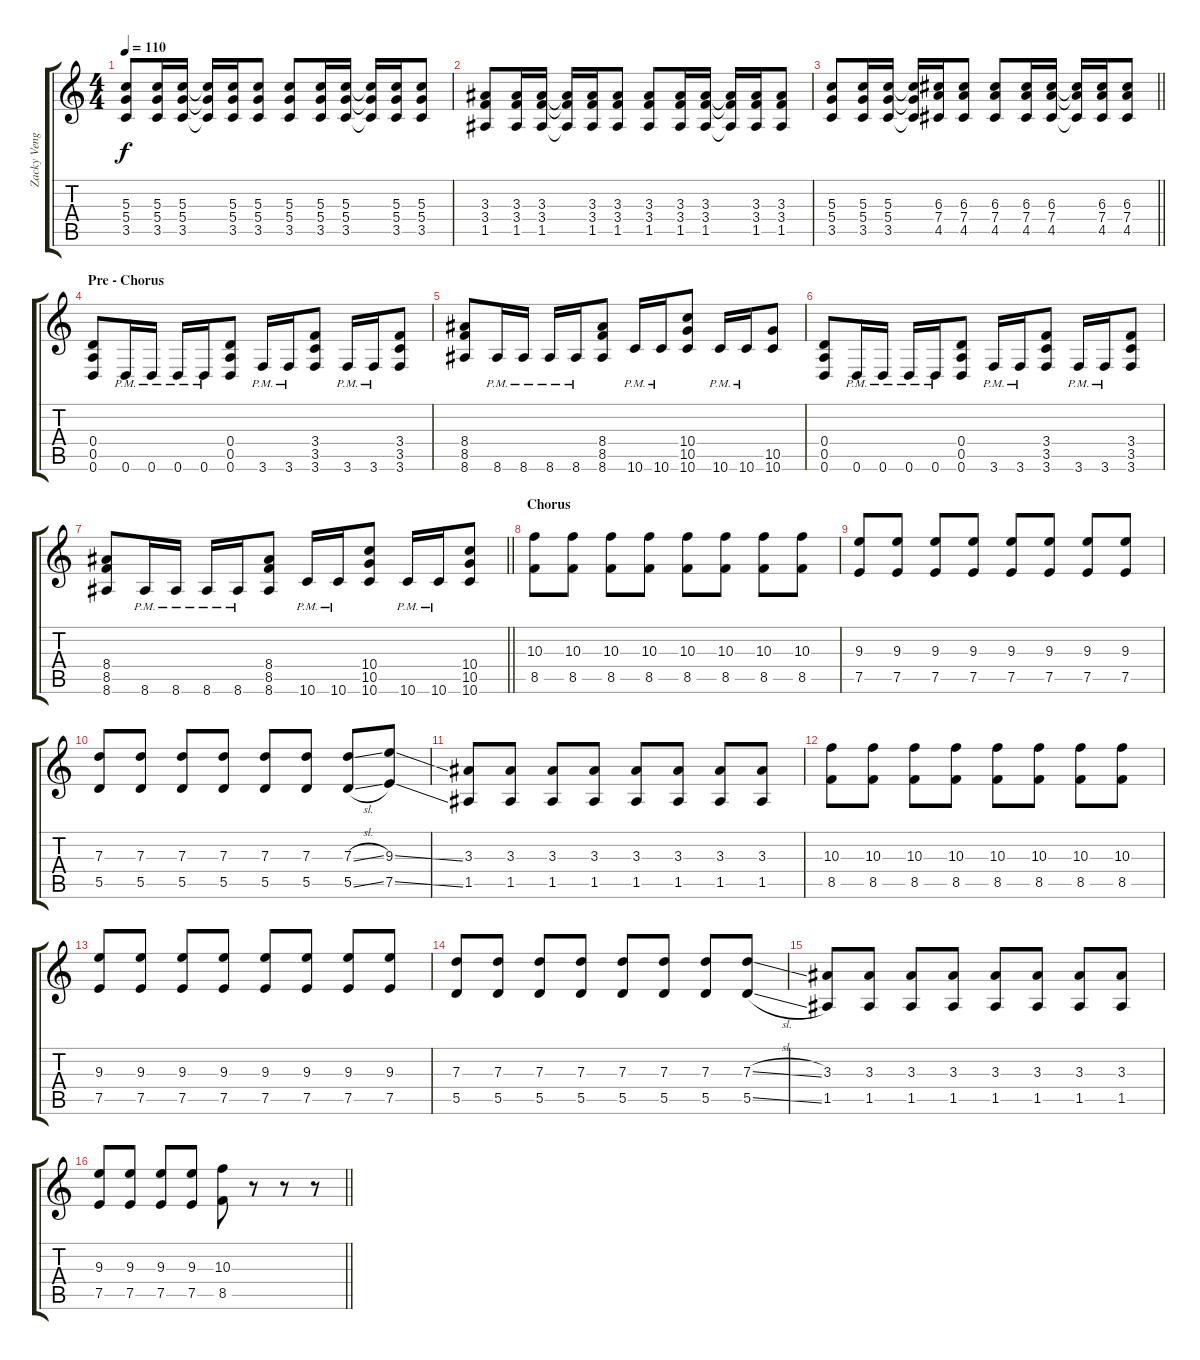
\track ("Zacky Vengeance - Lead" "Zacky Veng") {instrument overdrivenguitar}
\staff {score tabs}
\tuning (E4 B3 G3 D3 A2 D2) {hide}
\ts (4 4)
\tempo 110
\clef g2
\ks c
(5.3 5.4 3.5).8{dy f} (5.3 5.4 3.5).16 (5.3 5.4 3.5).16 (5.3{t} 5.4{t} 3.5{t}).16 (5.3 5.4 3.5).16 (5.3 5.4 3.5).8 (5.3 5.4 3.5).8 (5.3 5.4 3.5).16 (5.3 5.4 3.5).16 (5.3{t} 5.4{t} 3.5{t}).16 (5.3 5.4 3.5).16 (5.3 5.4 3.5).8 |
(3.3 3.4 1.5).8 (3.3 3.4 1.5).16 (3.3 3.4 1.5).16 (3.3{t} 3.4{t} 1.5{t}).16 (3.3 3.4 1.5).16 (3.3 3.4 1.5).8 (3.3 3.4 1.5).8 (3.3 3.4 1.5).16 (3.3 3.4 1.5).16 (3.3{t} 3.4{t} 1.5{t}).16 (3.3 3.4 1.5).16 (3.3 3.4 1.5).8 |
\barLineRight lightlight
(5.3 5.4 3.5).8 (5.3 5.4 3.5).16 (5.3 5.4 3.5).16 (5.3{t} 5.4{t} 3.5{t}).16 (6.3 7.4 4.5).16 (6.3 7.4 4.5).8 (6.3 7.4 4.5).8 (6.3 7.4 4.5).16 (6.3 7.4 4.5).16 (6.3{t} 7.4{t} 4.5{t}).16 (6.3 7.4 4.5).16 (6.3 7.4 4.5).8 |
\section ("" "Pre - Chorus ")
(0.4 0.5 0.6).8 0.6{pm}.16 0.6{pm}.16 0.6{pm}.16 0.6{pm}.16 (0.4 0.5 0.6).8 3.6{pm}.16 3.6{pm}.16 (3.4 3.5 3.6).8 3.6{pm}.16 3.6{pm}.16 (3.4 3.5 3.6).8 |
(8.4 8.5 8.6).8 8.6{pm}.16 8.6{pm}.16 8.6{pm}.16 8.6{pm}.16 (8.4 8.5 8.6).8 10.6{pm}.16 10.6{pm}.16 (10.4 10.5 10.6).8 10.6{pm}.16 10.6{pm}.16 (10.5 10.6).8 |
(0.4 0.5 0.6).8 0.6{pm}.16 0.6{pm}.16 0.6{pm}.16 0.6{pm}.16 (0.4 0.5 0.6).8 3.6{pm}.16 3.6{pm}.16 (3.4 3.5 3.6).8 3.6{pm}.16 3.6{pm}.16 (3.4 3.5 3.6).8 |
\barLineRight lightlight
(8.4 8.5 8.6).8 8.6{pm}.16 8.6{pm}.16 8.6{pm}.16 8.6{pm}.16 (8.4 8.5 8.6).8 10.6{pm}.16 10.6{pm}.16 (10.4 10.5 10.6).8 10.6{pm}.16 10.6{pm}.16 (10.4 10.5 10.6).8 |
\section ("" "Chorus")
(10.3 8.5).8{volume 11} (10.3 8.5).8 (10.3 8.5).8 (10.3 8.5).8 (10.3 8.5).8 (10.3 8.5).8 (10.3 8.5).8 (10.3 8.5).8 |
(9.3 7.5).8 (9.3 7.5).8 (9.3 7.5).8 (9.3 7.5).8 (9.3 7.5).8 (9.3 7.5).8 (9.3 7.5).8 (9.3 7.5).8 |
(7.3 5.5).8 (7.3 5.5).8 (7.3 5.5).8 (7.3 5.5).8 (7.3 5.5).8 (7.3 5.5).8 (7.3{sl} 5.5{sl}).8 (9.3{ss} 7.5{ss}).8 |
(3.3 1.5).8 (3.3 1.5).8 (3.3 1.5).8 (3.3 1.5).8 (3.3 1.5).8 (3.3 1.5).8 (3.3 1.5).8 (3.3 1.5).8 |
(10.3 8.5).8 (10.3 8.5).8 (10.3 8.5).8 (10.3 8.5).8 (10.3 8.5).8 (10.3 8.5).8 (10.3 8.5).8 (10.3 8.5).8 |
(9.3 7.5).8 (9.3 7.5).8 (9.3 7.5).8 (9.3 7.5).8 (9.3 7.5).8 (9.3 7.5).8 (9.3 7.5).8 (9.3 7.5).8 |
(7.3 5.5).8 (7.3 5.5).8 (7.3 5.5).8 (7.3 5.5).8 (7.3 5.5).8 (7.3 5.5).8 (7.3 5.5).8 (7.3{sl} 5.5{sl}).8 |
(3.3 1.5).8 (3.3 1.5).8 (3.3 1.5).8 (3.3 1.5).8 (3.3 1.5).8 (3.3 1.5).8 (3.3 1.5).8 (3.3 1.5).8 |
\barLineRight lightlight
(9.3 7.5).8 (9.3 7.5).8 (9.3 7.5).8 (9.3 7.5).8 (10.3 8.5).8 r.8 r.8 r.8{volume 12}
